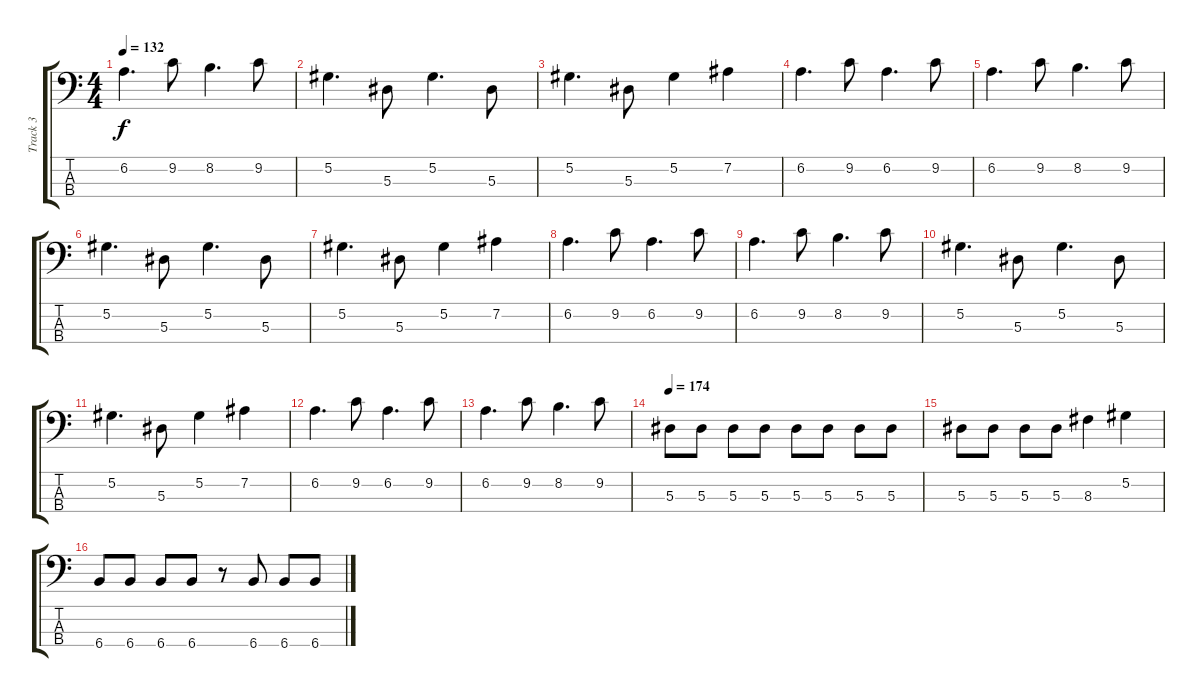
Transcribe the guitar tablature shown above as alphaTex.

\track ("Track 3" "Track 3") {instrument electricbassfinger}
\staff {score tabs}
\tuning (Ab2 Eb2 Bb1 F1) {hide}
\ts (4 4)
\tempo 132
\clef f4
\ks c
6.2.4{d dy f} 9.2.8 8.2.4{d} 9.2.8 |
5.2.4{d} 5.3.8 5.2.4{d} 5.3.8 |
5.2.4{d} 5.3.8 5.2.4 7.2.4 |
6.2.4{d} 9.2.8 6.2.4{d} 9.2.8 |
6.2.4{d} 9.2.8 8.2.4{d} 9.2.8 |
5.2.4{d} 5.3.8 5.2.4{d} 5.3.8 |
5.2.4{d} 5.3.8 5.2.4 7.2.4 |
6.2.4{d} 9.2.8 6.2.4{d} 9.2.8 |
6.2.4{d} 9.2.8 8.2.4{d} 9.2.8 |
5.2.4{d} 5.3.8 5.2.4{d} 5.3.8 |
5.2.4{d} 5.3.8 5.2.4 7.2.4 |
6.2.4{d} 9.2.8 6.2.4{d} 9.2.8 |
6.2.4{d} 9.2.8 8.2.4{d} 9.2.8 |
\tempo 174
5.3.8 5.3.8 5.3.8 5.3.8 5.3.8 5.3.8 5.3.8 5.3.8 |
5.3.8 5.3.8 5.3.8 5.3.8 8.3.4 5.2.4 |
6.4.8 6.4.8 6.4.8 6.4.8 r.8 6.4.8 6.4.8 6.4.8
